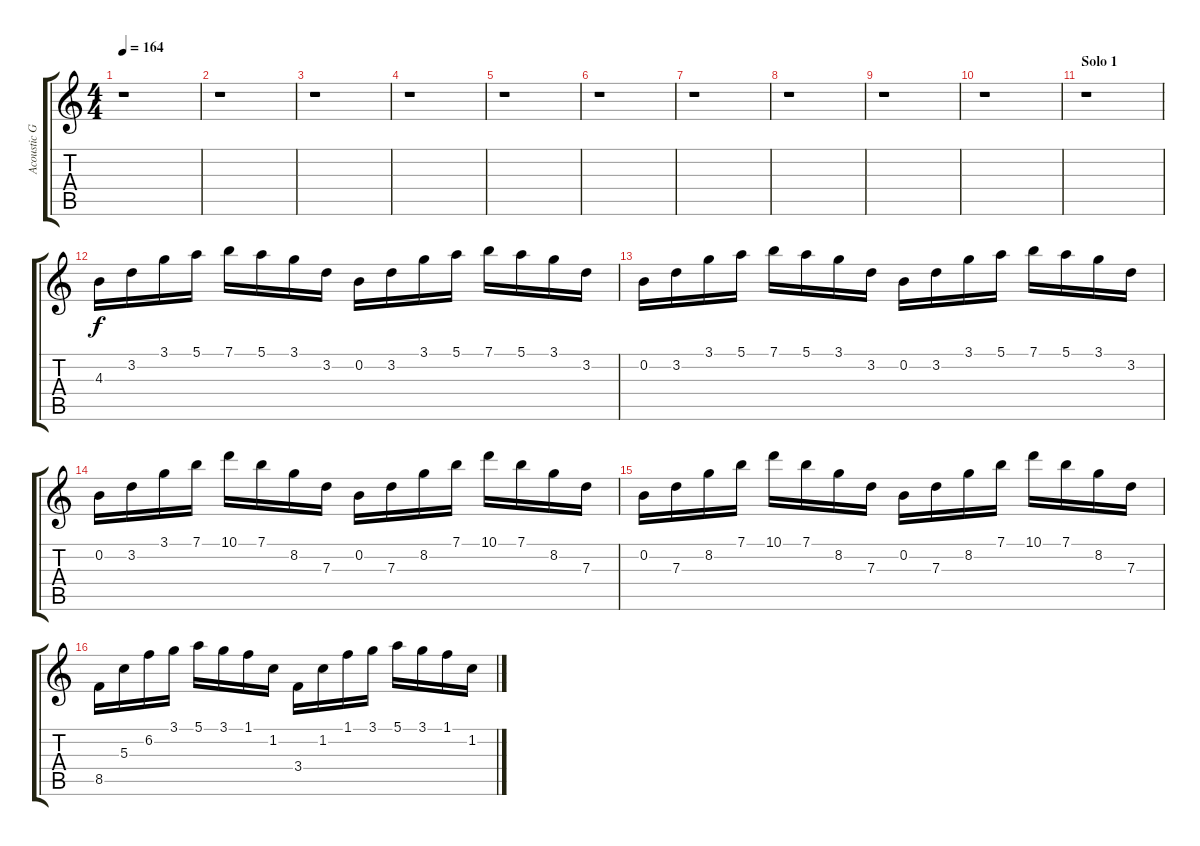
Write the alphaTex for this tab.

\track ("Acoustic Guitar 2" "Acoustic G") {instrument acousticguitarnylon}
\staff {score tabs}
\tuning (E4 B3 G3 D3 A2 E2) {hide}
\ts (4 4)
\tempo 164
\clef g2
\ks c
r.1{dy f} |
r.1 |
r.1 |
r.1 |
r.1 |
r.1 |
r.1 |
r.1 |
r.1 |
r.1 |
\section ("" "Solo 1")
r.1 |
4.3.16 3.2.16 3.1.16 5.1.16 7.1.16 5.1.16 3.1.16 3.2.16 0.2.16 3.2.16 3.1.16 5.1.16 7.1.16 5.1.16 3.1.16 3.2.16 |
0.2.16 3.2.16 3.1.16 5.1.16 7.1.16 5.1.16 3.1.16 3.2.16 0.2.16 3.2.16 3.1.16 5.1.16 7.1.16 5.1.16 3.1.16 3.2.16 |
0.2.16 3.2.16 3.1.16 7.1.16 10.1.16 7.1.16 8.2.16 7.3.16 0.2.16 7.3.16 8.2.16 7.1.16 10.1.16 7.1.16 8.2.16 7.3.16 |
0.2.16 7.3.16 8.2.16 7.1.16 10.1.16 7.1.16 8.2.16 7.3.16 0.2.16 7.3.16 8.2.16 7.1.16 10.1.16 7.1.16 8.2.16 7.3.16 |
8.5.16 5.3.16 6.2.16 3.1.16 5.1.16 3.1.16 1.1.16 1.2.16 3.4.16 1.2.16 1.1.16 3.1.16 5.1.16 3.1.16 1.1.16 1.2.16
